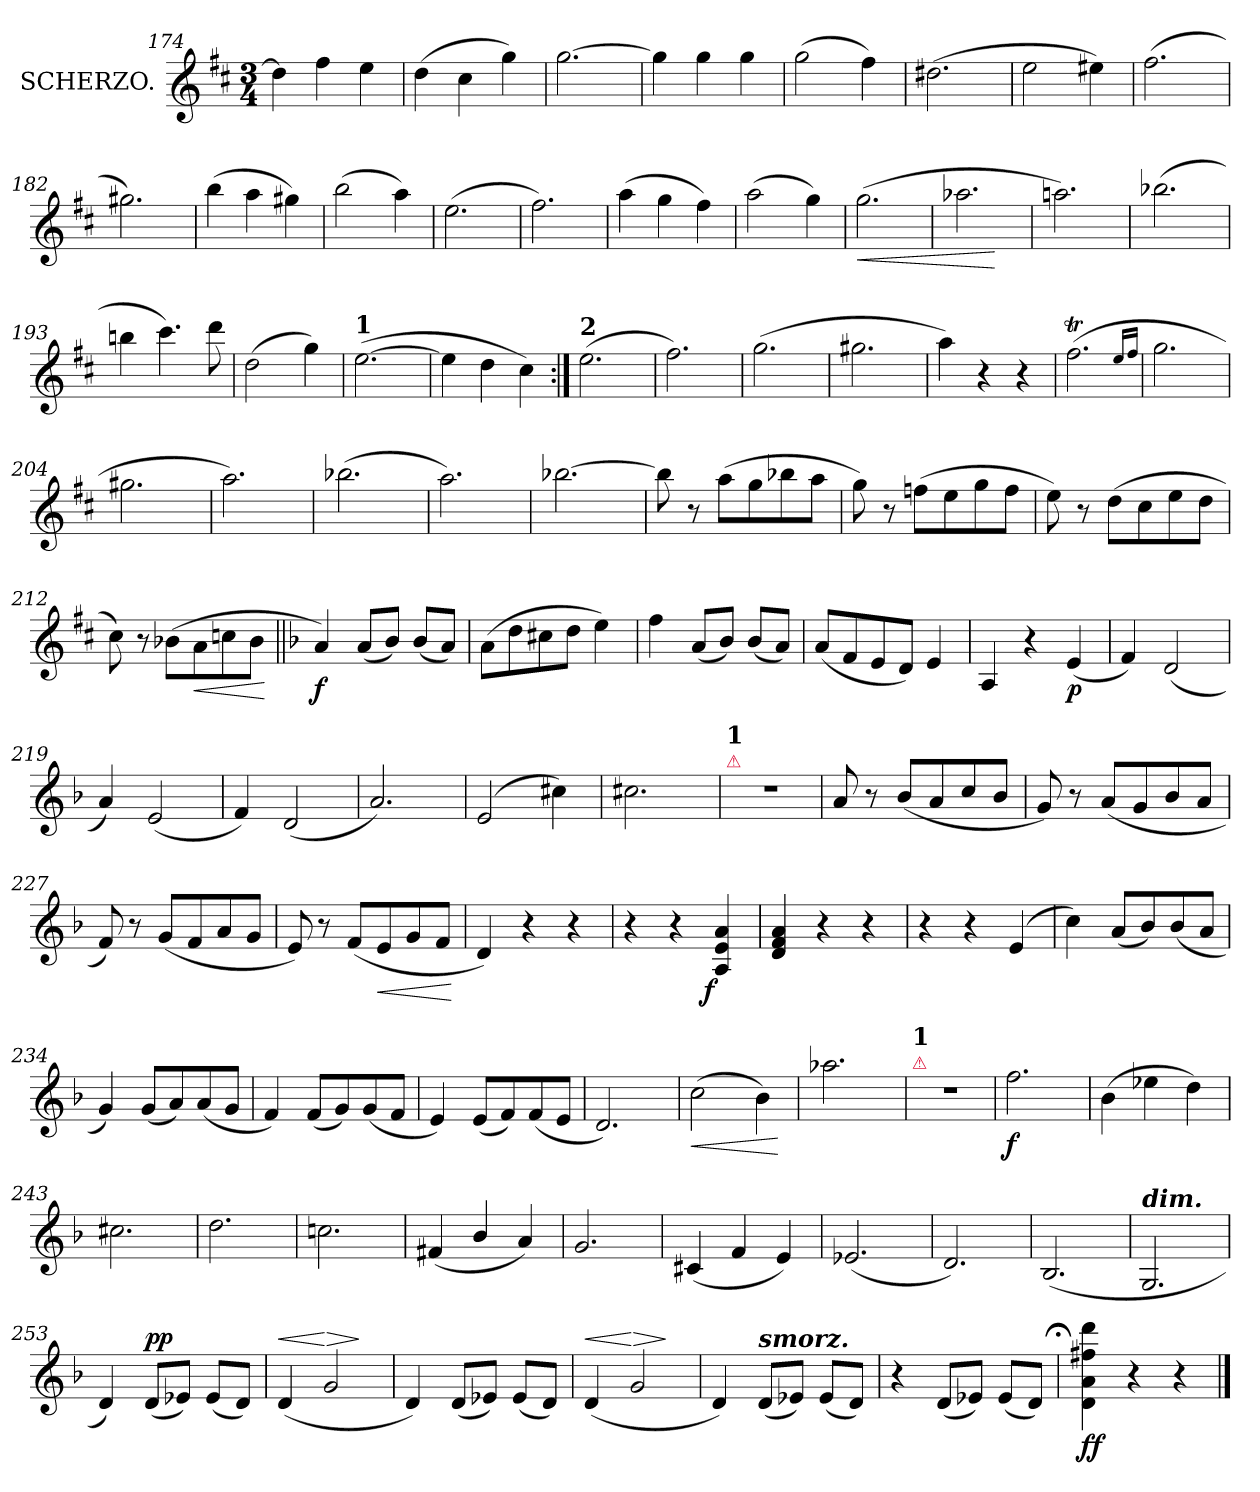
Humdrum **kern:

**kern	**dynam
*part1	*part1
*staff1	*staff1
*I"SCHERZO.	*
*clefG2	*
*k[f#c#]	*
*M3/4	*
=174	=174
4dd]	.
4ff#	.
4ee	.
=175	=175
(>4dd	.
4cc#	.
4gg)	.
=176	=176
[2.gg	.
=177	=177
4gg]	.
4gg	.
4gg	.
=178	=178
(>2gg	.
4ff#)	.
=179	=179
(>2.dd#X	.
=180	=180
2ee	.
4ee#X)	.
=181	=181
(>2.ff#	.
=182	=182
2.gg#X)	.
=183	=183
(>4bb	.
4aa	.
4gg#X)	.
=184	=184
(>2bb	.
4aa)	.
=185	=185
(>2.ee	.
=186	=186
2.ff#)	.
=187	=187
(>4aa	.
4gg	.
4ff#)	.
=188	=188
(>2aa	.
4gg)	.
=189	=189
!	!LO:HP:b
(>2.gg	<
=190	=190
2.aa-X	.
.	[
=191	=191
2.aan)	.
=192	=192
(>2.bb-X	.
=193	=193
4bbn	.
4.ccc#)	.
8ddd	.
=194	=194
(>2dd	.
4gg)	.
=195	=195
!LO:TX:a:B:t=1	!
(>[2.ee	.
=196	=196
4ee]	.
4dd	.
4cc#)	.
=197:|!	=197:|!
!LO:TX:a:B:t=2	!
(>2.ee	.
=198	=198
2.ff#)	.
=199	=199
(>2.gg	.
=200	=200
2.gg#X	.
=201	=201
4aa)	.
4r	.
4r	.
=202	=202
(>2.ff#t	.
16qqee/LL	.
16qqff#JJ	.
=203	=203
2.gg	.
=204	=204
2.gg#X	.
=205	=205
2.aa)	.
=206	=206
(>2.bb-X	.
=207	=207
2.aa)	.
=208	=208
[2.bb-X	.
=209	=209
8bb-]	.
8r	.
(>8aaL	.
8gg	.
8bb-X	.
8aaJ	.
=210	=210
8gg)	.
8r	.
(>8ffnL	.
8ee	.
8gg	.
8ffJ	.
=211	=211
8ee)	.
8r	.
(>8ddL	.
8cc#	.
8ee	.
8ddJ	.
=212	=212
8cc#)	.
8r	.
(>8b-X\L	.
!	!LO:HP:b
8a	<
8ccn	.
8b-J	.
.	[
=213||	=213||
*k[b-]	*
4a)	f
(<8aL	.
8b-J)	.
(<8b-L	.
8aJ)	.
=214	=214
(>8aL	.
8dd	.
8cc#X	.
8ddJ	.
4ee)	.
=215	=215
4ff	.
(<8aL	.
8b-J)	.
(<8b-L	.
8aJ)	.
=216	=216
(<8aL	.
8f	.
8e	.
8dJ)	.
4e	.
=217	=217
4A	.
4r	.
(<4e	p
=218	=218
4f)	.
(<2d	.
=219	=219
4a)	.
(<2e	.
=220	=220
4f)	.
(<2d	.
=221	=221
2.a)	.
=222	=222
(>2e	.
4cc#X)	.
=223	=223
2.cc#X	.
=224	=224
!LO:TX:a:color=crimson:t=⚠	!
!LO:TX:a:B:t=1	!
2.r	.
=225	=225
8a	.
8r	.
(<8b-/L	.
8a	.
8cc	.
8b-J	.
=226	=226
8g)	.
8r	.
(<8aL	.
8g	.
8b-	.
8aJ	.
=227	=227
8f)	.
8r	.
(<8gL	.
8f	.
8a	.
8gJ	.
=228	=228
8e)	.
8r	.
(<8fL	.
!	!LO:HP:b
8e	<
8g	.
8fJ	.
.	[
=229	=229
4d)	.
4r	.
4r	.
=230	=230
4r	.
4r	.
!	!LO:DY:rj
4A 4e 4a	f
=231	=231
4d 4f 4a	.
4r	.
4r	.
=232	=232
4r	.
4r	.
(>4e	.
=233	=233
4cc)	.
(<8aL	.
8b-)	.
(<8b-	.
8aJ	.
=234	=234
4g)	.
(<8gL	.
8a)	.
(<8a	.
8gJ	.
=235	=235
4f)	.
(<8fL	.
8g)	.
(<8g	.
8fJ	.
=236	=236
4e)	.
(<8eL	.
8f)	.
(<8f	.
8eJ	.
=237	=237
2.d)	.
=238	=238
!	!LO:HP:b
(>2cc	<
4b-)	.
.	[
=239	=239
2.aa-X	.
=240	=240
!LO:TX:a:color=crimson:t=⚠	!
!LO:TX:a:B:t=1	!
2.r	.
=241	=241
2.ff	f
=242	=242
(>4b-	.
4ee-X	.
4dd)	.
=243	=243
2.cc#X	.
=244	=244
2.dd	.
=245	=245
2.ccn	.
=246	=246
(<4f#X	.
4b-/	.
4a)	.
=247	=247
2.g	.
=248	=248
(<4c#X	.
4f	.
4e)	.
=249	=249
(<2.e-X	.
=250	=250
2.d)	.
=251	=251
(<2.B-	.
=252	=252
!LO:TX:a:Bi:t=dim.	!
2.G	.
=253	=253
4d)	.
!	!LO:DY:a
(<8dL	pp
8e-XJ)	.
(<8e-L	.
8dJ)	.
=254	=254
!	!LO:HP:a
(<4d	<
!	!LO:HP:n=1:a
2g	[ >
.	]
=255	=255
4d)	.
(<8dL	.
8e-XJ)	.
(<8e-L	.
8dJ)	.
=256	=256
!	!LO:HP:a
(<4d	<
!	!LO:HP:n=1:a
2g	[ >
.	]
=257	=257
4d)	.
!LO:TX:a:Bi:t=smorz.	!
(<8dL	.
8e-XJ)	.
(<8e-L	.
8dJ)	.
=258	=258
4r	.
(<8dL	.
8e-XJ)	.
(<8e-L	.
8dJ)	.
=259;	=259;
4d\ 4a\ 4ff#X\ 4ddd\	ff
4r	.
4r	.
==	==
*-	*-
